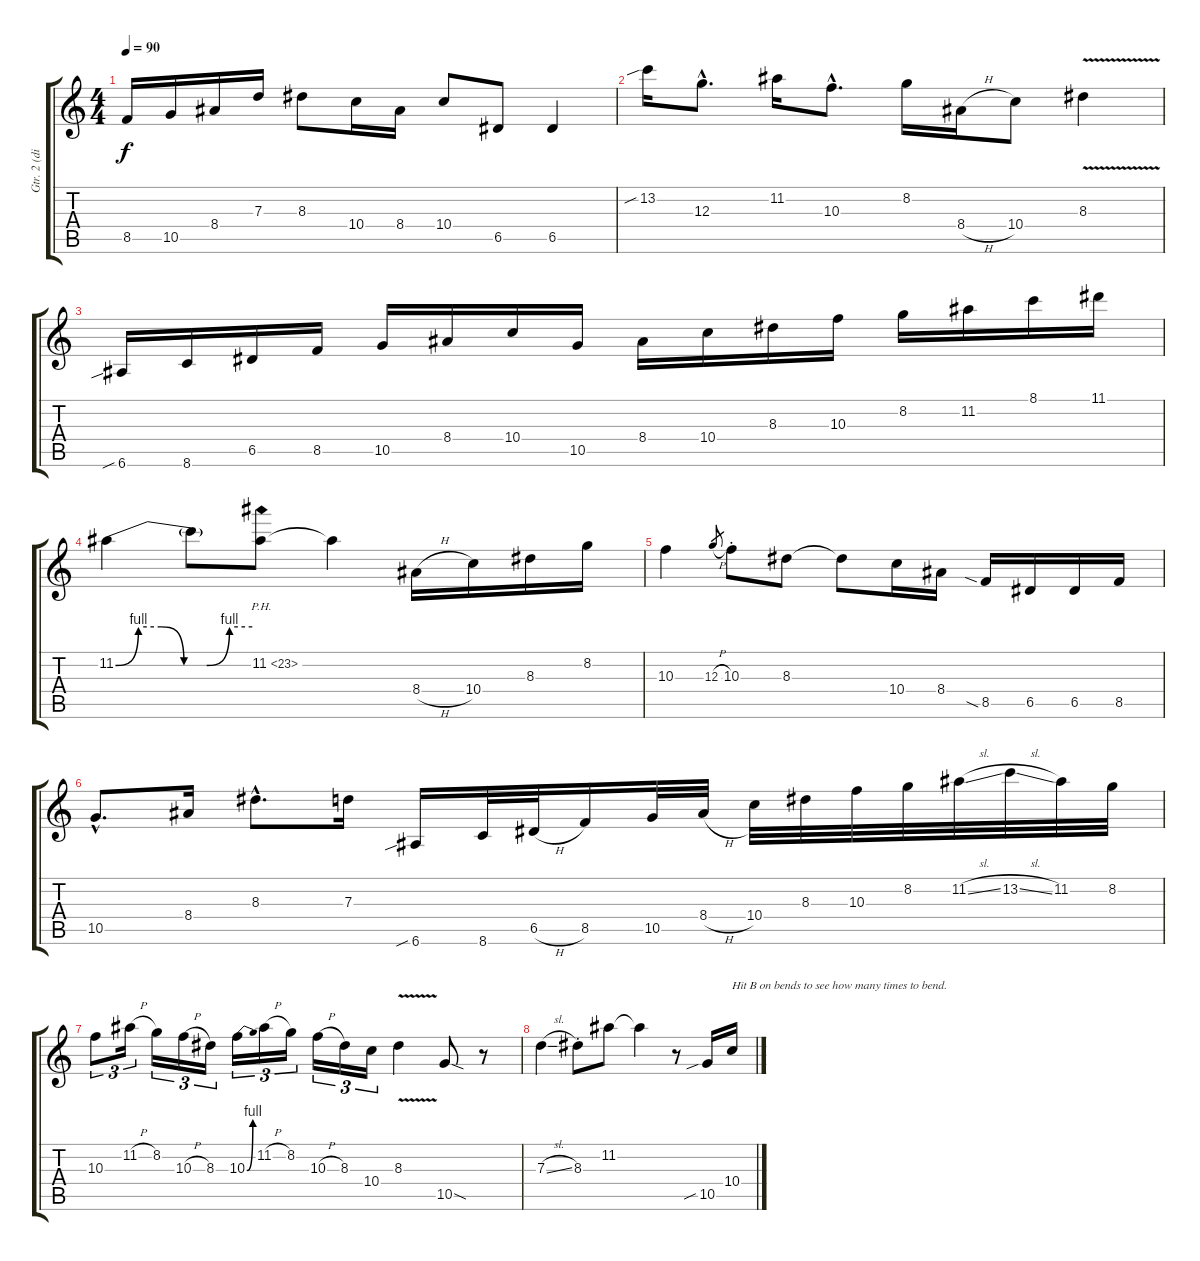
\track ("Gtr. 2 (dist.)" "Gtr. 2 (di") {instrument distortionguitar}
\staff {score tabs}
\tuning (E4 B3 G3 D3 A2 E2) {hide}
\ts (4 4)
\tempo 90
\clef g2
\ks c
8.5.16{dy f} 10.5.16 8.4.16 7.3.16 8.3.8 10.4.16 8.4.16 10.4.8 6.5.8 6.5.4 |
13.2{sib}.16 12.3{hac}.8{d} 11.2.16 10.3{hac}.8{d} 8.2.16 8.4{h}.16 10.4.8 8.3{v}.4 |
6.6{sib}.16 8.6.16 6.5.16 8.5.16 10.5.16 8.4.16 10.4.16 10.5.16 8.4.16 10.4.16 8.3.16 10.3.16 8.2.16 11.2.16 8.1.16 11.1.16 |
11.2{be (custom 0 0 10 4 20 4 30 0 40 0 50 4 60 4)}.4 11.2{t}.8 11.2{ph 12}.8 11.2{t}.4 8.4{h}.16 10.4.16 8.3.16 8.2.16 |
10.3.4 12.3{h}.8{gr} 10.3{st}.8 8.3.8 8.3{t}.8 10.4.16 8.4.16 8.5{sia}.16 6.5.16 6.5.16 8.5.16 |
10.5{hac}.8{d} 8.4.16 8.3{hac}.8{d} 7.3.16 6.6{sib}.16 8.6.32 6.5{h}.32 8.5.16 10.5.32 8.4{h}.32 10.4.32 8.3.32 10.3.32 8.2.32 11.2{sl}.32 13.2{sl}.32 11.2.32 8.2.32 |
10.3.8{tu (3 2)} 11.2{h}.16{tu (3 2)} 8.2.16{tu (3 2)} 10.3{h}.16{tu (3 2)} 8.3.16{tu (3 2)} 10.3{be (bend 0 0 60 4)}.16{tu (3 2)} 11.2{h}.16{tu (3 2)} 8.2.16{tu (3 2)} 10.3{h}.16{tu (3 2)} 8.3.16{tu (3 2)} 10.4.16{tu (3 2)} 8.3{v}.4 10.5{sod}.8 r.8 |
7.3{sl}.4 8.3{st}.8 11.2.8 11.2{t}.4 r.8 10.5{sib}.16 10.4.16{txt "Hit B on bends to see how many times to bend."}
